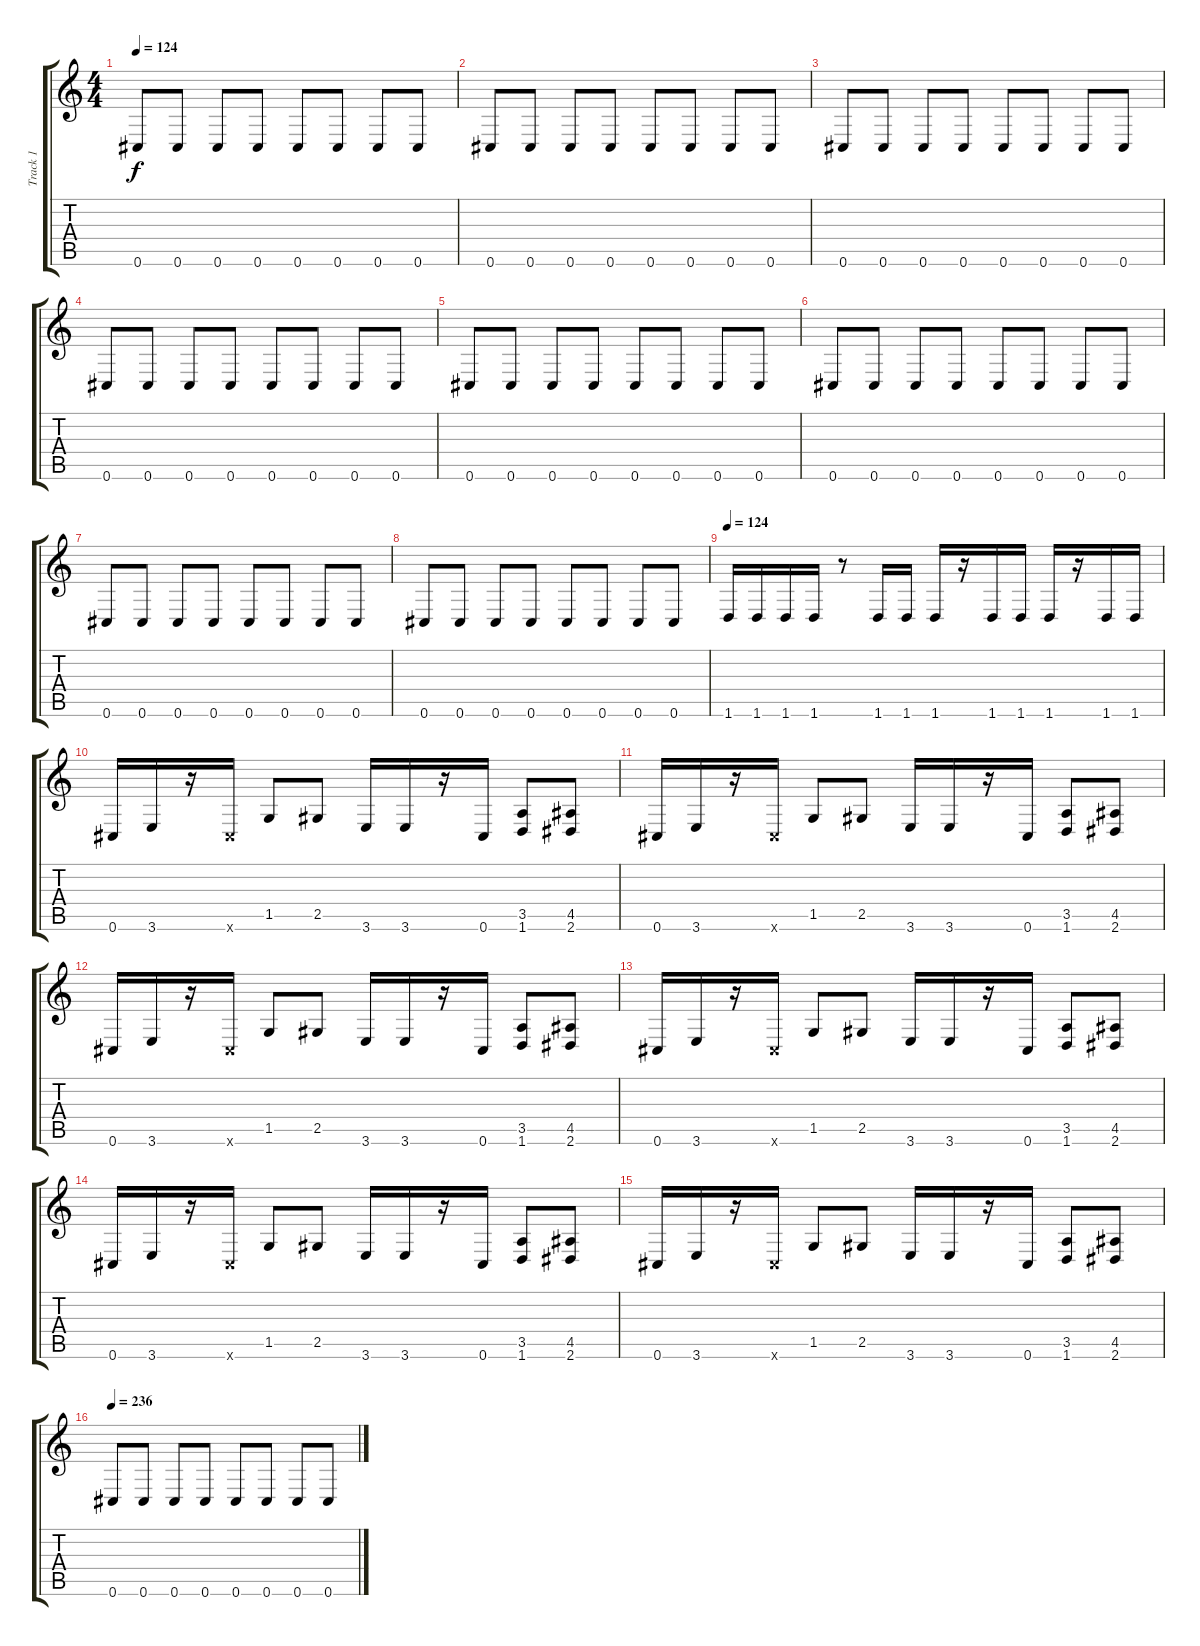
\track ("Track 1" "Track 1") {instrument distortionguitar}
\staff {score tabs}
\tuning (Db4 Ab3 E3 B2 Gb2 Db2) {hide}
\ts (4 4)
\tempo 124
\tempo 236
\tempo 124
\clef g2
\ks c
0.6.8{dy f instrument distortionguitar} 0.6.8 0.6.8 0.6.8 0.6.8 0.6.8 0.6.8 0.6.8 |
0.6.8 0.6.8 0.6.8 0.6.8 0.6.8 0.6.8 0.6.8 0.6.8 |
0.6.8 0.6.8 0.6.8 0.6.8 0.6.8 0.6.8 0.6.8 0.6.8 |
0.6.8 0.6.8 0.6.8 0.6.8 0.6.8 0.6.8 0.6.8 0.6.8 |
0.6.8 0.6.8 0.6.8 0.6.8 0.6.8 0.6.8 0.6.8 0.6.8 |
0.6.8 0.6.8 0.6.8 0.6.8 0.6.8 0.6.8 0.6.8 0.6.8 |
0.6.8 0.6.8 0.6.8 0.6.8 0.6.8 0.6.8 0.6.8 0.6.8 |
0.6.8 0.6.8 0.6.8 0.6.8 0.6.8 0.6.8 0.6.8 0.6.8 |
\tempo 124
1.6.16 1.6.16 1.6.16 1.6.16 r.8 1.6.16 1.6.16 1.6.16 r.16 1.6.16 1.6.16 1.6.16 r.16 1.6.16 1.6.16 |
0.6.16 3.6.16 r.16 0.6{x}.16 1.5.8 2.5.8 3.6.16 3.6.16 r.16 0.6.16 (3.5 1.6).8 (4.5 2.6).8 |
0.6.16 3.6.16 r.16 0.6{x}.16 1.5.8 2.5.8 3.6.16 3.6.16 r.16 0.6.16 (3.5 1.6).8 (4.5 2.6).8 |
0.6.16 3.6.16 r.16 0.6{x}.16 1.5.8 2.5.8 3.6.16 3.6.16 r.16 0.6.16 (3.5 1.6).8 (4.5 2.6).8 |
0.6.16 3.6.16 r.16 0.6{x}.16 1.5.8 2.5.8 3.6.16 3.6.16 r.16 0.6.16 (3.5 1.6).8 (4.5 2.6).8 |
0.6.16 3.6.16 r.16 0.6{x}.16 1.5.8 2.5.8 3.6.16 3.6.16 r.16 0.6.16 (3.5 1.6).8 (4.5 2.6).8 |
0.6.16 3.6.16 r.16 0.6{x}.16 1.5.8 2.5.8 3.6.16 3.6.16 r.16 0.6.16 (3.5 1.6).8 (4.5 2.6).8 |
\tempo 236
0.6.8 0.6.8 0.6.8 0.6.8 0.6.8 0.6.8 0.6.8 0.6.8
